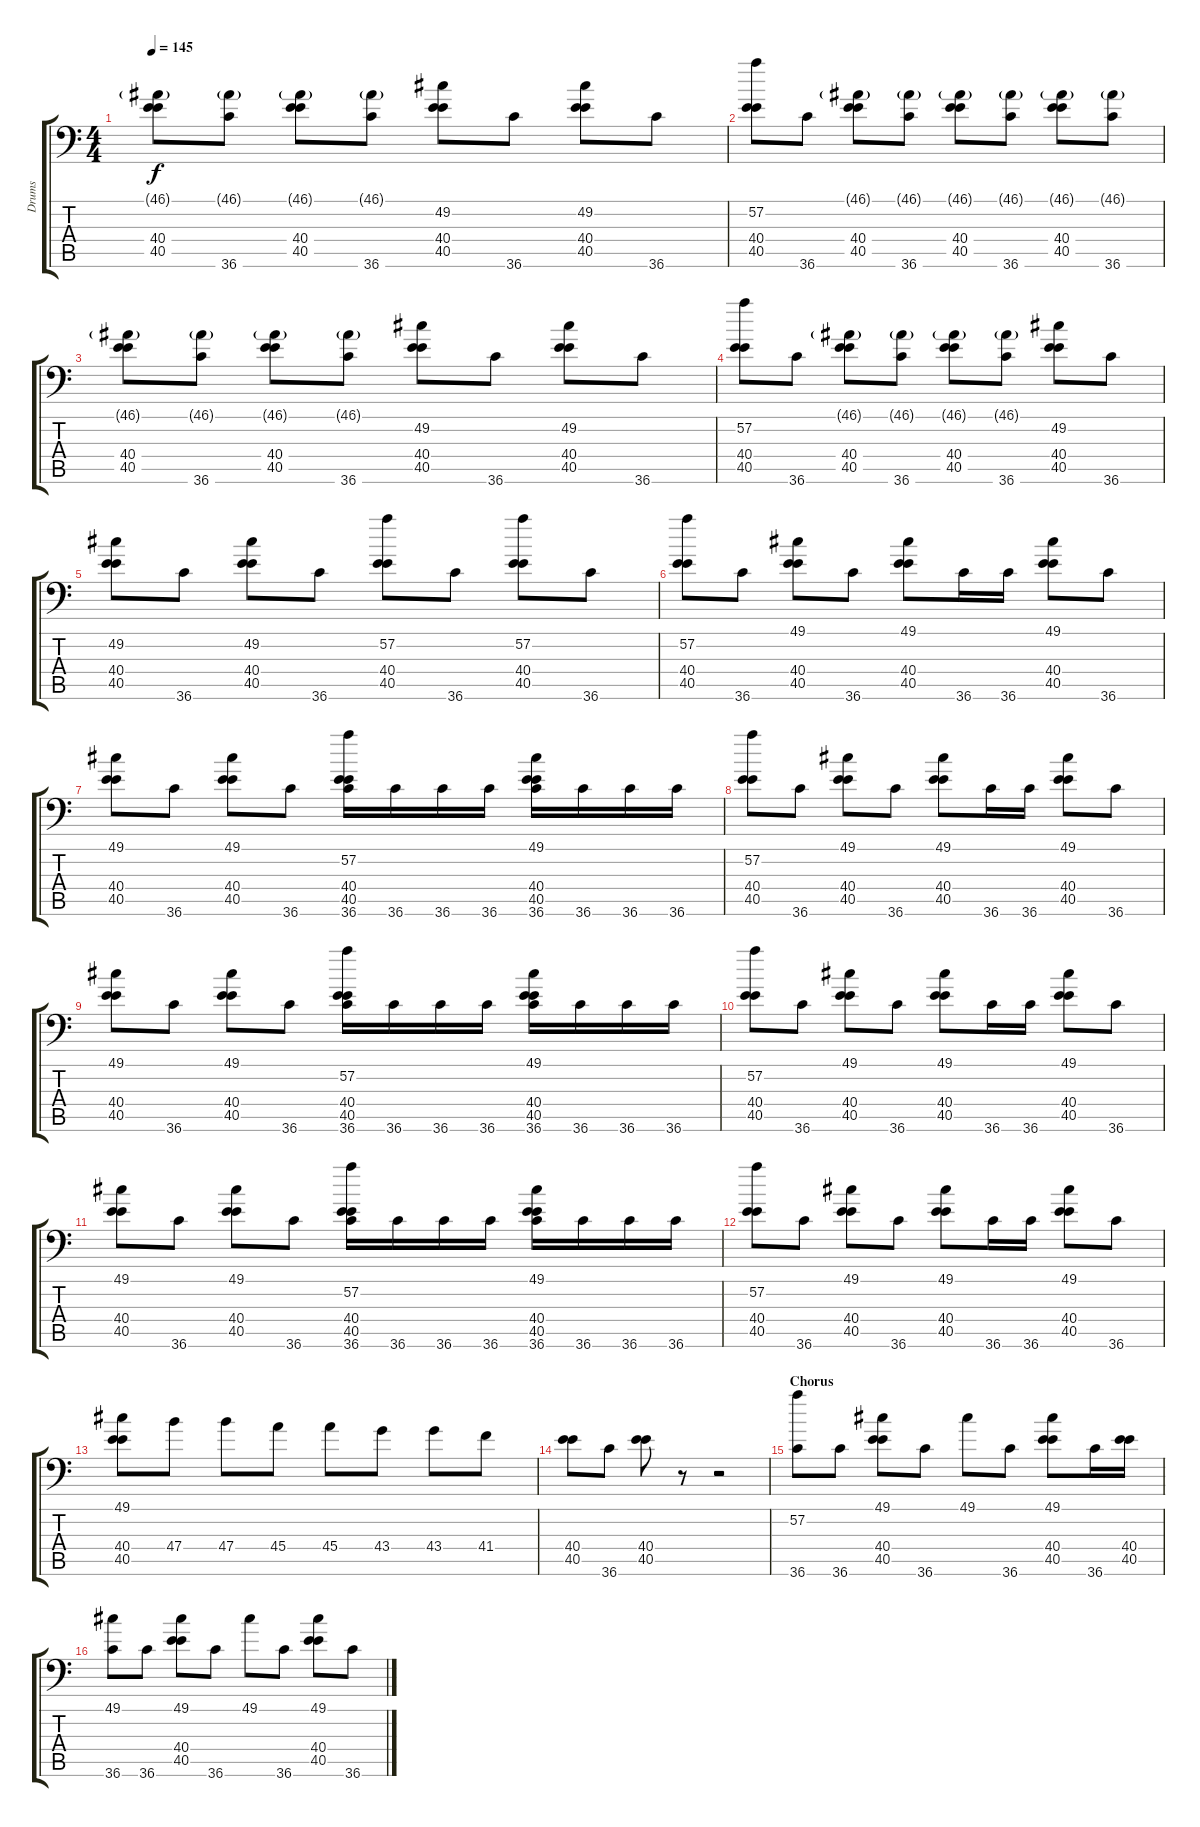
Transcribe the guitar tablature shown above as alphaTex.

\track ("Drums" "Drums") {instrument acousticgrandpiano}
\staff {score tabs}
\tuning (C-1 C-1 C-1 C-1 C-1 C-1) {hide}
\ts (4 4)
\tempo 145
\clef f4
\ks c
(46.1{g} 40.4 40.5).8{dy f} (46.1{g} 36.6).8 (46.1{g} 40.4 40.5).8 (46.1{g} 36.6).8 (49.2 40.4 40.5).8 36.6.8 (49.2 40.4 40.5).8 36.6.8 |
(57.2 40.4 40.5).8 36.6.8 (46.1{g} 40.4 40.5).8 (46.1{g} 36.6).8 (46.1{g} 40.4 40.5).8 (46.1{g} 36.6).8 (46.1{g} 40.4 40.5).8 (46.1{g} 36.6).8 |
(46.1{g} 40.4 40.5).8 (46.1{g} 36.6).8 (46.1{g} 40.4 40.5).8 (46.1{g} 36.6).8 (49.2 40.4 40.5).8 36.6.8 (49.2 40.4 40.5).8 36.6.8 |
(57.2 40.4 40.5).8 36.6.8 (46.1{g} 40.4 40.5).8 (46.1{g} 36.6).8 (46.1{g} 40.4 40.5).8 (46.1{g} 36.6).8 (49.2 40.4 40.5).8 36.6.8 |
(49.2 40.4 40.5).8 36.6.8 (49.2 40.4 40.5).8 36.6.8 (57.2 40.4 40.5).8 36.6.8 (57.2 40.4 40.5).8 36.6.8 |
(57.2 40.4 40.5).8 36.6.8 (49.1 40.4 40.5).8 36.6.8 (49.1 40.4 40.5).8 36.6.16 36.6.16 (49.1 40.4 40.5).8 36.6.8 |
(49.1 40.4 40.5).8 36.6.8 (49.1 40.4 40.5).8 36.6.8 (57.2 40.4 40.5 36.6).16 36.6.16 36.6.16 36.6.16 (49.1 40.4 40.5 36.6).16 36.6.16 36.6.16 36.6.16 |
(57.2 40.4 40.5).8 36.6.8 (49.1 40.4 40.5).8 36.6.8 (49.1 40.4 40.5).8 36.6.16 36.6.16 (49.1 40.4 40.5).8 36.6.8 |
(49.1 40.4 40.5).8 36.6.8 (49.1 40.4 40.5).8 36.6.8 (57.2 40.4 40.5 36.6).16 36.6.16 36.6.16 36.6.16 (49.1 40.4 40.5 36.6).16 36.6.16 36.6.16 36.6.16 |
(57.2 40.4 40.5).8 36.6.8 (49.1 40.4 40.5).8 36.6.8 (49.1 40.4 40.5).8 36.6.16 36.6.16 (49.1 40.4 40.5).8 36.6.8 |
(49.1 40.4 40.5).8 36.6.8 (49.1 40.4 40.5).8 36.6.8 (57.2 40.4 40.5 36.6).16 36.6.16 36.6.16 36.6.16 (49.1 40.4 40.5 36.6).16 36.6.16 36.6.16 36.6.16 |
(57.2 40.4 40.5).8 36.6.8 (49.1 40.4 40.5).8 36.6.8 (49.1 40.4 40.5).8 36.6.16 36.6.16 (49.1 40.4 40.5).8 36.6.8 |
(49.1 40.4 40.5).8 47.4.8 47.4.8 45.4.8 45.4.8 43.4.8 43.4.8 41.4.8 |
(40.4 40.5).8 36.6.8 (40.4 40.5).8 r.8 r.2 |
\section ("" "Chorus")
(57.2 36.6).8 36.6.8 (49.1 40.4 40.5).8 36.6.8 49.1.8 36.6.8 (49.1 40.4 40.5).8 36.6.16 (40.4 40.5).16 |
(49.1 36.6).8 36.6.8 (49.1 40.4 40.5).8 36.6.8 49.1.8 36.6.8 (49.1 40.4 40.5).8 36.6.8
